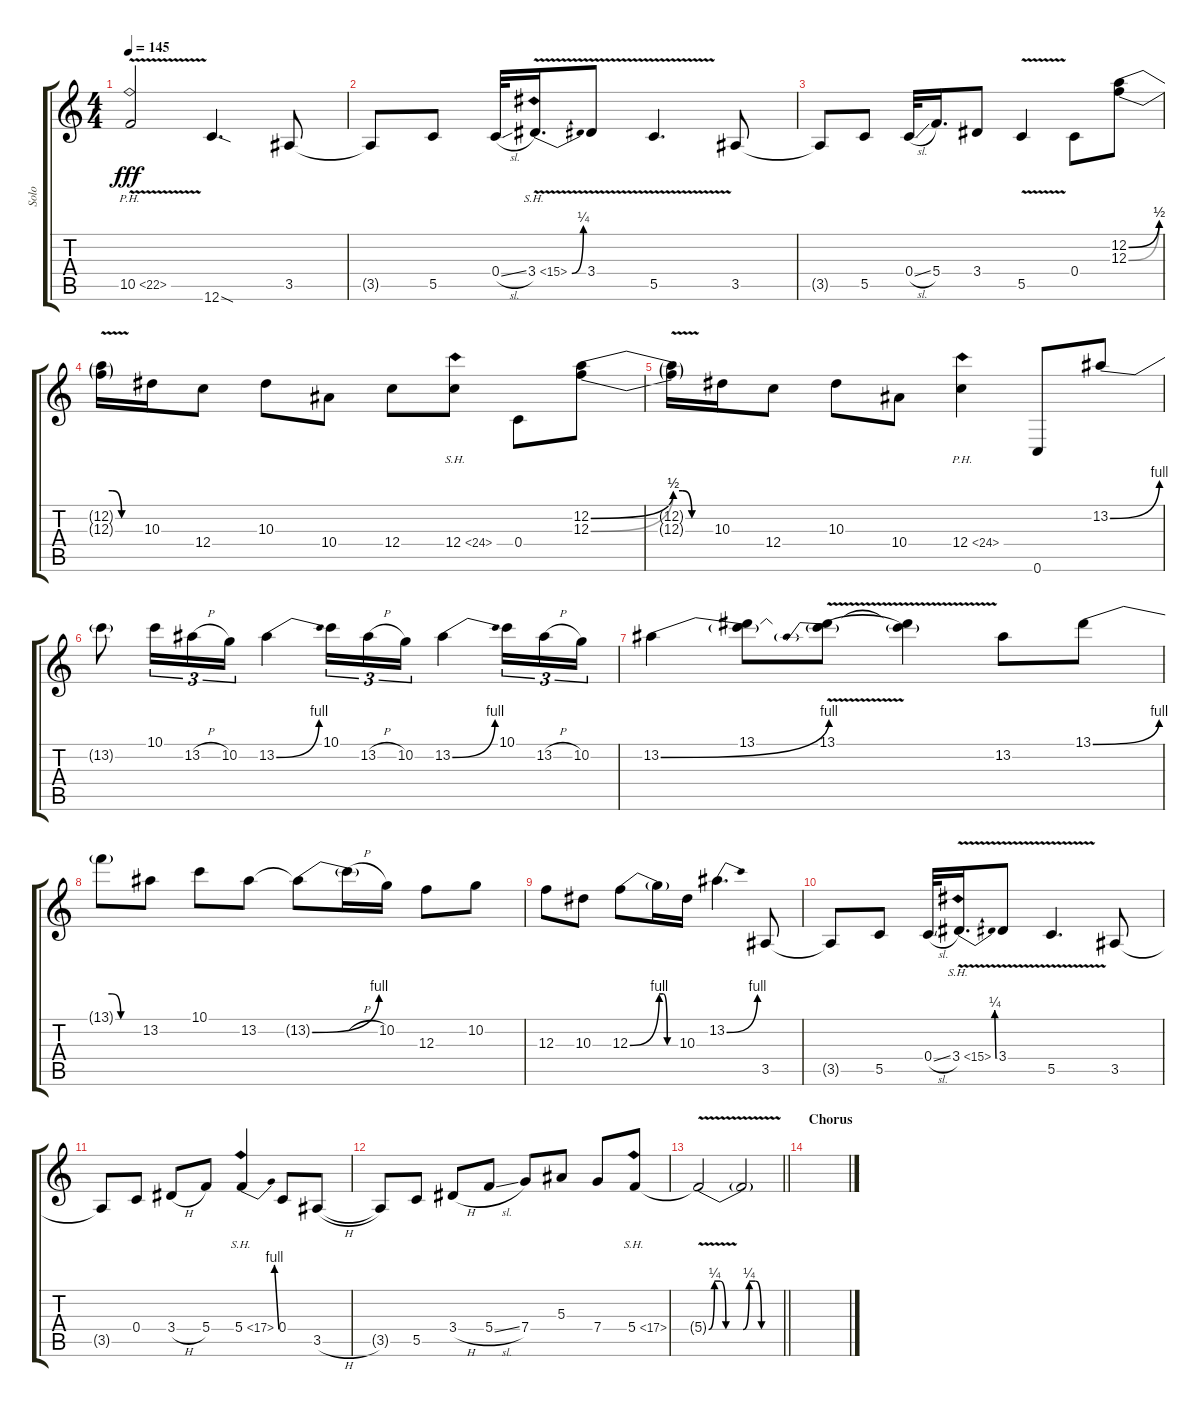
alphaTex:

\track ("Solo" "Solo") {instrument distortionguitar}
\staff {score tabs}
\tuning (D4 A3 F3 C3 G2 C2) {hide}
\ts (4 4)
\tempo 145
\clef g2
\ks c
10.5{ph 12 v}.2{dy fff} 12.6{sod}.4{d} 3.5.8 |
3.5{t}.8 5.5.8 0.4{sl}.32 3.4{be (bend 0 0 60 1) sh 12 v}.16{d} 3.4{v}.8 5.5{v}.4{d} 3.5.8 |
3.5{t}.8 5.5.8 0.4{sl}.32 5.4.16{d} 3.4.8 5.5{v}.4 0.4.8 (12.2{be (bend 0 0 60 2)} 12.3{be (bend 0 0 60 2)}).8 |
(12.2{be (custom 0 2 15 2 30 0 60 0) v t} 12.3{be (custom 0 2 15 2 30 0 60 0) t}).16 10.3.16 12.4.8 10.3.8 10.4.8 12.4.8 12.4{sh 12}.8 0.4.8 (12.2{be (bend 0 0 60 2)} 12.3{be (bend 0 0 60 2)}).8 |
(12.2{be (custom 0 2 15 2 30 0 60 0) v t} 12.3{be (custom 0 2 15 2 30 0 60 0) t}).16 10.3.16 12.4.8 10.3.8 10.4.8 12.4{ph 12}.4 0.6.8 13.2{be (bend 0 0 60 4)}.8 |
13.2{t}.8 10.1.16{tu (3 2)} 13.2{h}.16{tu (3 2)} 10.2.16{tu (3 2)} 13.2{be (bend 0 0 60 4)}.4 10.1.16{tu (3 2)} 13.2{h}.16{tu (3 2)} 10.2.16{tu (3 2)} 13.2{be (bend 0 0 60 4)}.4 10.1.16{tu (3 2)} 13.2{h}.16{tu (3 2)} 10.2.16{tu (3 2)} |
13.2{be (bend 0 0 60 4)}.4 (13.1 13.2{t}).8 (13.1 13.2{be (prebend 0 4 60 4) v t}).8 (13.1{t} 13.2{t}).4 13.2.8 13.1{be (bend 0 0 60 4)}.8 |
13.1{be (custom 0 4 15 4 30 0 60 0) t}.8 13.2.8 10.1.8 13.2.8 13.2{be (bend 0 0 60 4) t}.8 13.2{h t}.16 10.2.16 12.3.8 10.2.8 |
12.3.8 10.3.8 12.3{be (bend 0 0 60 4)}.8 12.3{be (custom 0 4 15 4 30 0 60 0) t}.16 10.3.16 13.2{be (bend 0 0 60 4)}.4{d} 3.5.8 |
3.5{t}.8 5.5.8 0.4{sl}.32 3.4{be (bend 0 0 60 1) sh 12 v}.16{d} 3.4{v}.8 5.5{v}.4{d} 3.5.8 |
3.5{t}.8 0.4.8 3.4{h}.8 5.4.8 5.4{be (bend 0 0 60 4) sh 12}.4 0.4.8 3.5{h}.8 |
3.5{t}.8 5.5.8 3.4{h}.8 5.4{sl}.8 7.4.8 5.3.8 7.4.8 5.4{sh 12}.8 |
\barLineRight lightlight
5.4{be (custom 0 0 10 1 20 1 30 0 60 0) v t}.2 5.4{be (custom 0 0 10 1 20 1 30 0 60 0) v t}.2 |
\section ("" "Chorus")
